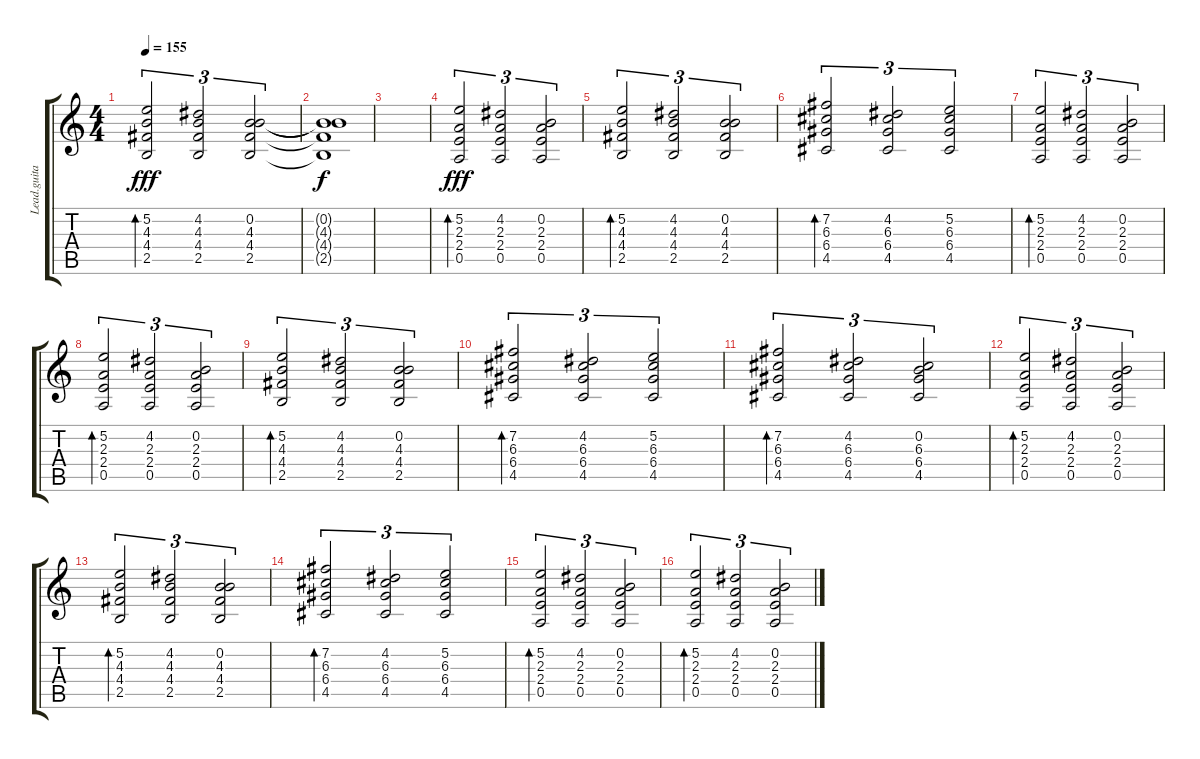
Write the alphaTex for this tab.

\track ("Lead.guitar" "Lead.guita") {instrument electricguitarclean}
\staff {score tabs}
\tuning (E4 B3 G3 D3 A2 E2) {hide}
\ts (4 4)
\tempo 155
\clef g2
\ks c
(5.2 4.3 4.4 2.5).2{tu (3 2) bd 120 dy fff} (4.2 4.3 4.4 2.5).2{tu (3 2)} (0.2 4.3 4.4 2.5).2{tu (3 2)} |
(0.2{t} 4.3{t} 4.4{t} 2.5{t}).1{dy f} |
|
(5.2 2.3 2.4 0.5).2{tu (3 2) bd 120 dy fff} (4.2 2.3 2.4 0.5).2{tu (3 2)} (0.2 2.3 2.4 0.5).2{tu (3 2)} |
(5.2 4.3 4.4 2.5).2{tu (3 2) bd 120} (4.2 4.3 4.4 2.5).2{tu (3 2)} (0.2 4.3 4.4 2.5).2{tu (3 2)} |
(7.2 6.3 6.4 4.5).2{tu (3 2) bd 120} (4.2 6.3 6.4 4.5).2{tu (3 2)} (5.2 6.3 6.4 4.5).2{tu (3 2)} |
(5.2 2.3 2.4 0.5).2{tu (3 2) bd 120} (4.2 2.3 2.4 0.5).2{tu (3 2)} (0.2 2.3 2.4 0.5).2{tu (3 2)} |
(5.2 2.3 2.4 0.5).2{tu (3 2) bd 120} (4.2 2.3 2.4 0.5).2{tu (3 2)} (0.2 2.3 2.4 0.5).2{tu (3 2)} |
(5.2 4.3 4.4 2.5).2{tu (3 2) bd 120} (4.2 4.3 4.4 2.5).2{tu (3 2)} (0.2 4.3 4.4 2.5).2{tu (3 2)} |
(7.2 6.3 6.4 4.5).2{tu (3 2) bd 120} (4.2 6.3 6.4 4.5).2{tu (3 2)} (5.2 6.3 6.4 4.5).2{tu (3 2)} |
(7.2 6.3 6.4 4.5).2{tu (3 2) bd 120} (4.2 6.3 6.4 4.5).2{tu (3 2)} (0.2 6.3 6.4 4.5).2{tu (3 2)} |
(5.2 2.3 2.4 0.5).2{tu (3 2) bd 120} (4.2 2.3 2.4 0.5).2{tu (3 2)} (0.2 2.3 2.4 0.5).2{tu (3 2)} |
(5.2 4.3 4.4 2.5).2{tu (3 2) bd 120} (4.2 4.3 4.4 2.5).2{tu (3 2)} (0.2 4.3 4.4 2.5).2{tu (3 2)} |
(7.2 6.3 6.4 4.5).2{tu (3 2) bd 120} (4.2 6.3 6.4 4.5).2{tu (3 2)} (5.2 6.3 6.4 4.5).2{tu (3 2)} |
(5.2 2.3 2.4 0.5).2{tu (3 2) bd 120} (4.2 2.3 2.4 0.5).2{tu (3 2)} (0.2 2.3 2.4 0.5).2{tu (3 2)} |
(5.2 2.3 2.4 0.5).2{tu (3 2) bd 120} (4.2 2.3 2.4 0.5).2{tu (3 2)} (0.2 2.3 2.4 0.5).2{tu (3 2)}
